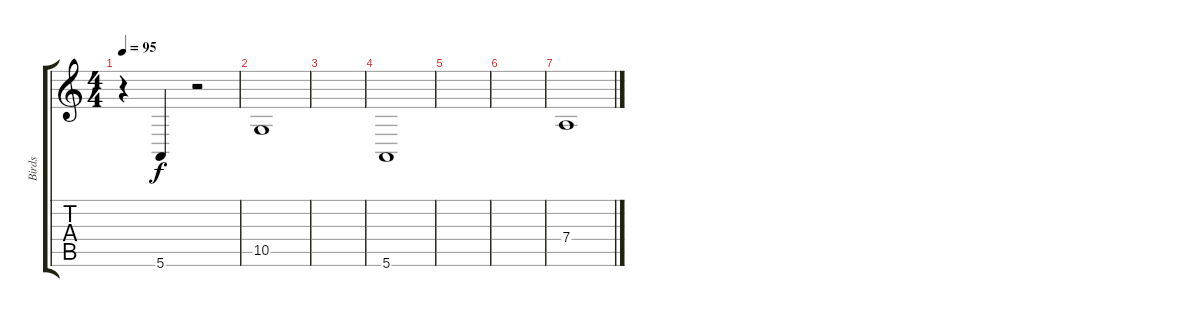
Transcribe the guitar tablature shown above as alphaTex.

\track ("Birds" "Birds") {instrument birdtweet}
\staff {score tabs}
\tuning (E4 B3 G3 D3 A2 E2) {hide}
\ts (4 4)
\tempo 95
\clef g2
\ks c
r.4{dy f instrument birdtweet} 5.6.4 r.2 |
10.5.1 |
|
5.6.1 |
|
|
7.4.1
